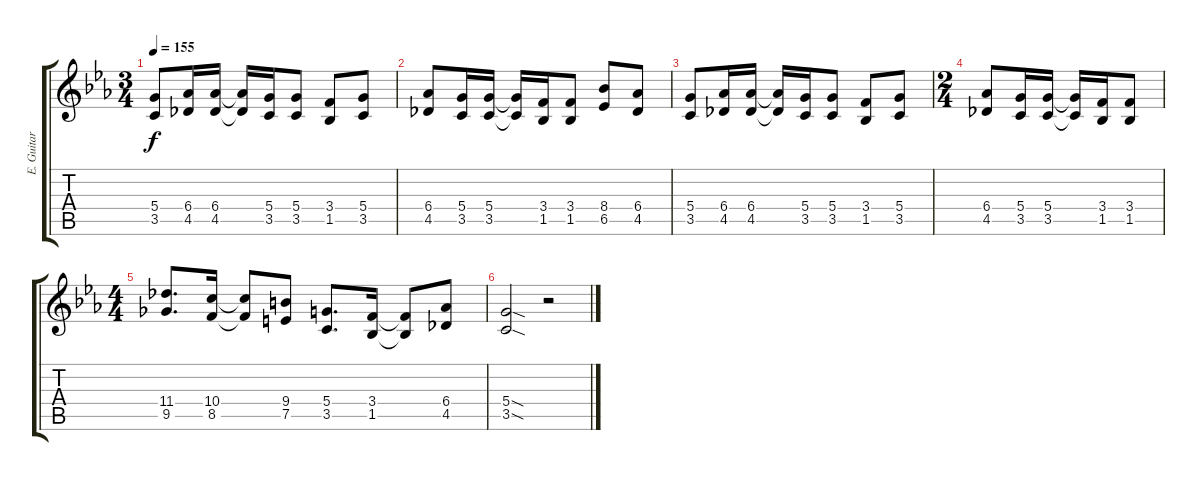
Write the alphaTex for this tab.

\track ("E. Guitar II" "E. Guitar ") {instrument overdrivenguitar}
\staff {score tabs}
\tuning (E4 B3 G3 D3 A2 E2) {hide}
\ts (3 4)
\tempo 155
\clef g2
\ks eb
(5.4 3.5).8{dy f} (6.4 4.5).16 (6.4 4.5).16 (6.4{t} 4.5{t}).16 (5.4 3.5).16 (5.4 3.5).8 (3.4 1.5).8 (5.4 3.5).8 |
(6.4 4.5).8 (5.4 3.5).16 (5.4 3.5).16 (5.4{t} 3.5{t}).16 (3.4 1.5).16 (3.4 1.5).8 (8.4 6.5).8 (6.4 4.5).8 |
(5.4 3.5).8 (6.4 4.5).16 (6.4 4.5).16 (6.4{t} 4.5{t}).16 (5.4 3.5).16 (5.4 3.5).8 (3.4 1.5).8 (5.4 3.5).8 |
\ts (2 4)
(6.4 4.5).8 (5.4 3.5).16 (5.4 3.5).16 (5.4{t} 3.5{t}).16 (3.4 1.5).16 (3.4 1.5).8 |
\ts (4 4)
(11.4 9.5).8{d} (10.4 8.5).16 (10.4{t} 8.5{t}).8 (9.4 7.5).8 (5.4 3.5).8{d} (3.4 1.5).16 (3.4{t} 1.5{t}).8 (6.4 4.5).8 |
(5.4{sod} 3.5{sod}).2 r.2
